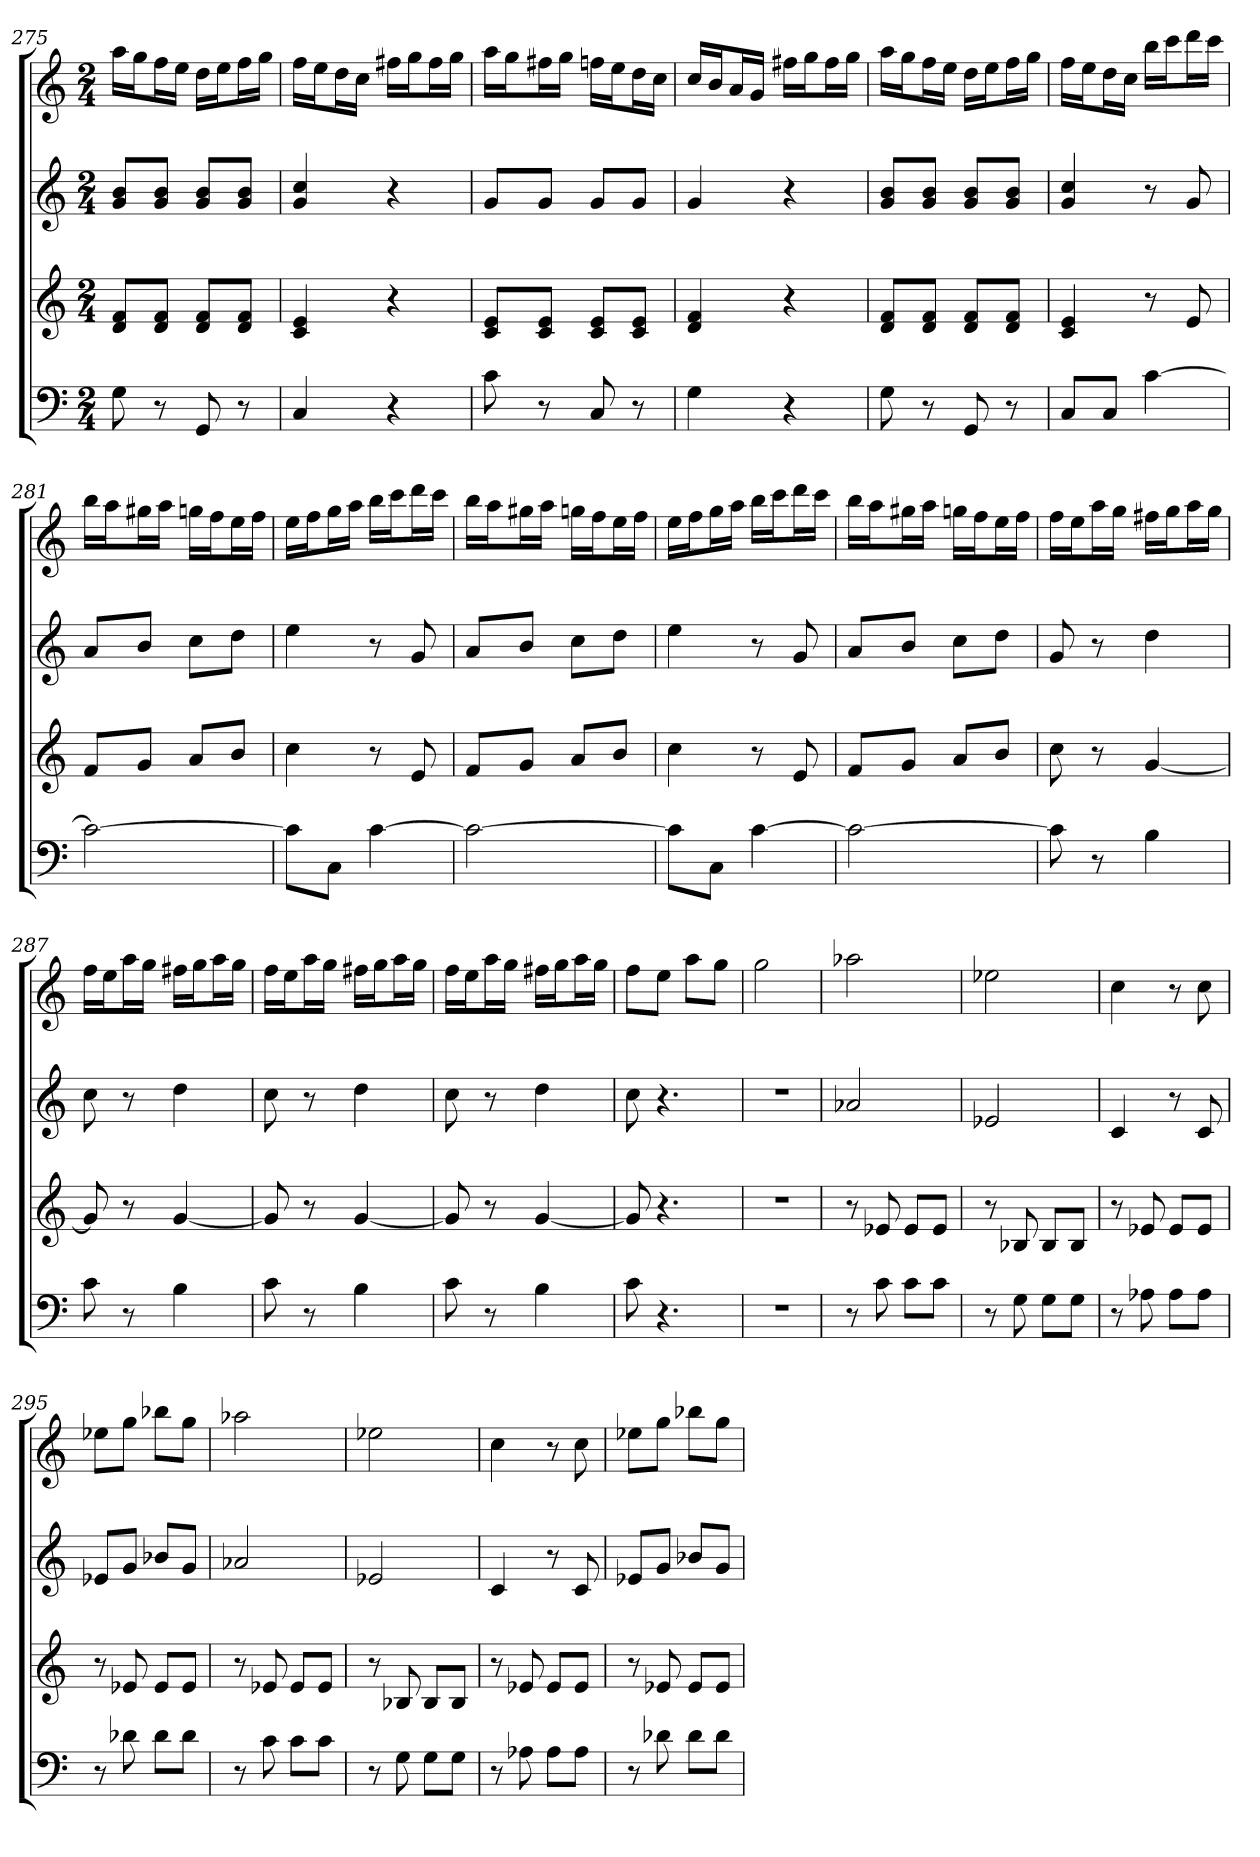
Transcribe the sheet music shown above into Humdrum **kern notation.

**kern	**kern	**kern	**kern
*part4	*part3	*part2	*part1
*staff4	*staff3	*staff2	*staff1
*k[]	*k[]	*k[]	*k[]
*C:	*C:	*C:	*C:
*M2/4	*M2/4	*M2/4	*M2/4
=275	=275	=275	=275
8G	8d 8fL	8g 8bL	16aaLL
.	.	.	16ggJ
8r	8d 8fJ	8g 8bJ	16ffL
.	.	.	16eeJJ
8GG	8d 8fL	8g 8bL	16ddLL
.	.	.	16eeJ
8r	8d 8fJ	8g 8bJ	16ffL
.	.	.	16ggJJ
=276	=276	=276	=276
4C	4c 4e	4g 4cc	16ffLL
.	.	.	16eeJ
.	.	.	16ddL
.	.	.	16ccJJ
4r	4r	4r	16ff#XLL
.	.	.	16ggJ
.	.	.	16ff#L
.	.	.	16ggJJ
=277	=277	=277	=277
8c	8c 8eL	8gL	16aaLL
.	.	.	16ggJ
8r	8c 8eJ	8gJ	16ff#XL
.	.	.	16ggJJ
8C	8c 8eL	8gL	16ffnLL
.	.	.	16eeJ
8r	8c 8eJ	8gJ	16ddL
.	.	.	16ccJJ
=278	=278	=278	=278
4G	4d 4f	4g	16ccLL
.	.	.	16bJ
.	.	.	16aL
.	.	.	16gJJ
4r	4r	4r	16ff#XLL
.	.	.	16ggJ
.	.	.	16ff#L
.	.	.	16ggJJ
=279	=279	=279	=279
8G	8d 8fL	8g 8bL	16aaLL
.	.	.	16ggJ
8r	8d 8fJ	8g 8bJ	16ffL
.	.	.	16eeJJ
8GG	8d 8fL	8g 8bL	16ddLL
.	.	.	16eeJ
8r	8d 8fJ	8g 8bJ	16ffL
.	.	.	16ggJJ
=280	=280	=280	=280
8CL	4c 4e	4g 4cc	16ffLL
.	.	.	16eeJ
8CJ	.	.	16ddL
.	.	.	16ccJJ
[4c	8r	8r	16bbLL
.	.	.	16cccJ
.	8e	8g	16dddL
.	.	.	16cccJJ
=281	=281	=281	=281
2c_	8fL	8aL	16bbLL
.	.	.	16aaJ
.	8gJ	8bJ	16gg#XL
.	.	.	16aaJJ
.	8aL	8ccL	16ggnLL
.	.	.	16ffJ
.	8bJ	8ddJ	16eeL
.	.	.	16ffJJ
=282	=282	=282	=282
8cL]	4cc	4ee	16eeLL
.	.	.	16ffJ
8CJ	.	.	16ggL
.	.	.	16aaJJ
[4c	8r	8r	16bbLL
.	.	.	16cccJ
.	8e	8g	16dddL
.	.	.	16cccJJ
=283	=283	=283	=283
2c_	8fL	8aL	16bbLL
.	.	.	16aaJ
.	8gJ	8bJ	16gg#XL
.	.	.	16aaJJ
.	8aL	8ccL	16ggnLL
.	.	.	16ffJ
.	8bJ	8ddJ	16eeL
.	.	.	16ffJJ
=284	=284	=284	=284
8cL]	4cc	4ee	16eeLL
.	.	.	16ffJ
8CJ	.	.	16ggL
.	.	.	16aaJJ
[4c	8r	8r	16bbLL
.	.	.	16cccJ
.	8e	8g	16dddL
.	.	.	16cccJJ
=285	=285	=285	=285
2c_	8fL	8aL	16bbLL
.	.	.	16aaJ
.	8gJ	8bJ	16gg#XL
.	.	.	16aaJJ
.	8aL	8ccL	16ggnLL
.	.	.	16ffJ
.	8bJ	8ddJ	16eeL
.	.	.	16ffJJ
=286	=286	=286	=286
8c]	8cc	8g	16ffLL
.	.	.	16eeJ
8r	8r	8r	16aaL
.	.	.	16ggJJ
4B	[4g	4dd	16ff#XLL
.	.	.	16ggJ
.	.	.	16aaL
.	.	.	16ggJJ
=287	=287	=287	=287
8c	8g]	8cc	16ffLL
.	.	.	16eeJ
8r	8r	8r	16aaL
.	.	.	16ggJJ
4B	[4g	4dd	16ff#XLL
.	.	.	16ggJ
.	.	.	16aaL
.	.	.	16ggJJ
=288	=288	=288	=288
8c	8g]	8cc	16ffLL
.	.	.	16eeJ
8r	8r	8r	16aaL
.	.	.	16ggJJ
4B	[4g	4dd	16ff#XLL
.	.	.	16ggJ
.	.	.	16aaL
.	.	.	16ggJJ
=289	=289	=289	=289
8c	8g]	8cc	16ffLL
.	.	.	16eeJ
8r	8r	8r	16aaL
.	.	.	16ggJJ
4B	[4g	4dd	16ff#XLL
.	.	.	16ggJ
.	.	.	16aaL
.	.	.	16ggJJ
=290	=290	=290	=290
8c	8g]	8cc	8ffL
4.r	4.r	4.r	8eeJ
.	.	.	8aaL
.	.	.	8ggJ
=291	=291	=291	=291
2r	2r	2r	2gg
=292	=292	=292	=292
8r	8r	2a-X	2aa-X
8c	8e-X	.	.
8cL	8e-L	.	.
8cJ	8e-J	.	.
=293	=293	=293	=293
8r	8r	2e-X	2ee-X
8G	8B-X	.	.
8GL	8B-L	.	.
8GJ	8B-J	.	.
=294	=294	=294	=294
8r	8r	4c	4cc
8A-X	8e-X	.	.
8A-L	8e-L	8r	8r
8A-J	8e-J	8c	8cc
=295	=295	=295	=295
8r	8r	8e-XL	8ee-XL
8d-X	8e-X	8gJ	8ggJ
8d-L	8e-L	8b-XL	8bb-XL
8d-J	8e-J	8gJ	8ggJ
=296	=296	=296	=296
8r	8r	2a-X	2aa-X
8c	8e-X	.	.
8cL	8e-L	.	.
8cJ	8e-J	.	.
=297	=297	=297	=297
8r	8r	2e-X	2ee-X
8G	8B-X	.	.
8GL	8B-L	.	.
8GJ	8B-J	.	.
=298	=298	=298	=298
8r	8r	4c	4cc
8A-X	8e-X	.	.
8A-L	8e-L	8r	8r
8A-J	8e-J	8c	8cc
=299	=299	=299	=299
8r	8r	8e-XL	8ee-XL
8d-X	8e-X	8gJ	8ggJ
8d-L	8e-L	8b-XL	8bb-XL
8d-J	8e-J	8gJ	8ggJ
=	=	=	=
*-	*-	*-	*-
